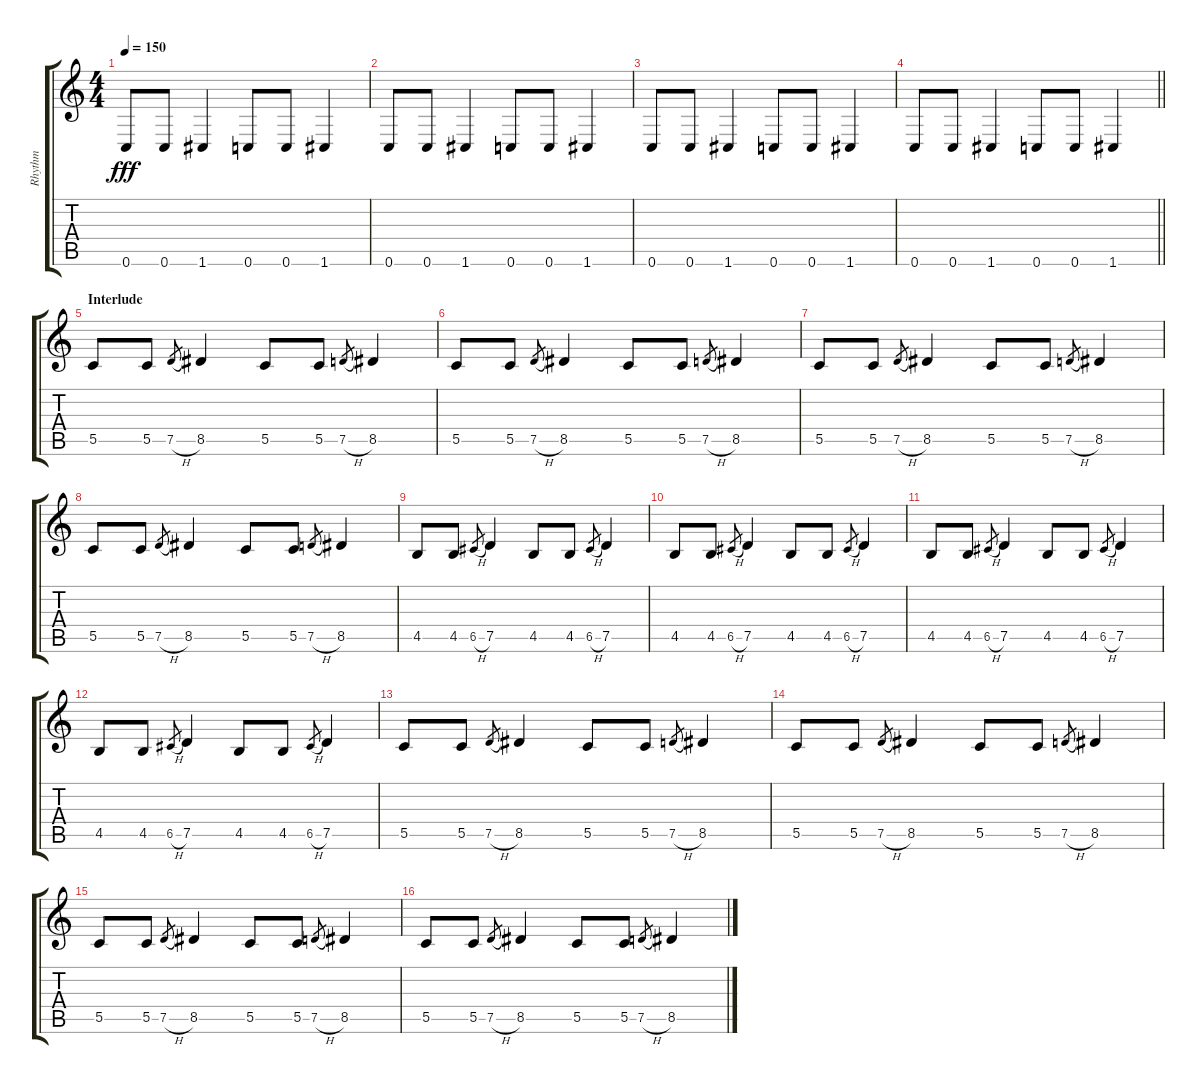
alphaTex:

\track ("Rhythm" "Rhythm") {instrument distortionguitar}
\staff {score tabs}
\tuning (D4 A3 F3 C3 G2 C2) {hide}
\ts (4 4)
\tempo 150
\clef g2
\ks c
0.6.8{dy fff} 0.6.8 1.6.4 0.6.8 0.6.8 1.6.4 |
0.6.8 0.6.8 1.6.4 0.6.8 0.6.8 1.6.4 |
0.6.8 0.6.8 1.6.4 0.6.8 0.6.8 1.6.4 |
\barLineRight lightlight
0.6.8 0.6.8 1.6.4 0.6.8 0.6.8 1.6.4 |
\section ("" "Interlude")
5.5.8 5.5.8 7.5{h}.8{gr} 8.5.4 5.5.8 5.5.8 7.5{h}.8{gr} 8.5.4 |
5.5.8 5.5.8 7.5{h}.8{gr} 8.5.4 5.5.8 5.5.8 7.5{h}.8{gr} 8.5.4 |
5.5.8 5.5.8 7.5{h}.8{gr} 8.5.4 5.5.8 5.5.8 7.5{h}.8{gr} 8.5.4 |
5.5.8 5.5.8 7.5{h}.8{gr} 8.5.4 5.5.8 5.5.8 7.5{h}.8{gr} 8.5.4 |
4.5.8 4.5.8 6.5{h}.8{gr} 7.5.4 4.5.8 4.5.8 6.5{h}.8{gr} 7.5.4 |
4.5.8 4.5.8 6.5{h}.8{gr} 7.5.4 4.5.8 4.5.8 6.5{h}.8{gr} 7.5.4 |
4.5.8 4.5.8 6.5{h}.8{gr} 7.5.4 4.5.8 4.5.8 6.5{h}.8{gr} 7.5.4 |
4.5.8 4.5.8 6.5{h}.8{gr} 7.5.4 4.5.8 4.5.8 6.5{h}.8{gr} 7.5.4 |
5.5.8 5.5.8 7.5{h}.8{gr} 8.5.4 5.5.8 5.5.8 7.5{h}.8{gr} 8.5.4 |
5.5.8 5.5.8 7.5{h}.8{gr} 8.5.4 5.5.8 5.5.8 7.5{h}.8{gr} 8.5.4 |
5.5.8 5.5.8 7.5{h}.8{gr} 8.5.4 5.5.8 5.5.8 7.5{h}.8{gr} 8.5.4 |
5.5.8 5.5.8 7.5{h}.8{gr} 8.5.4 5.5.8 5.5.8 7.5{h}.8{gr} 8.5.4
